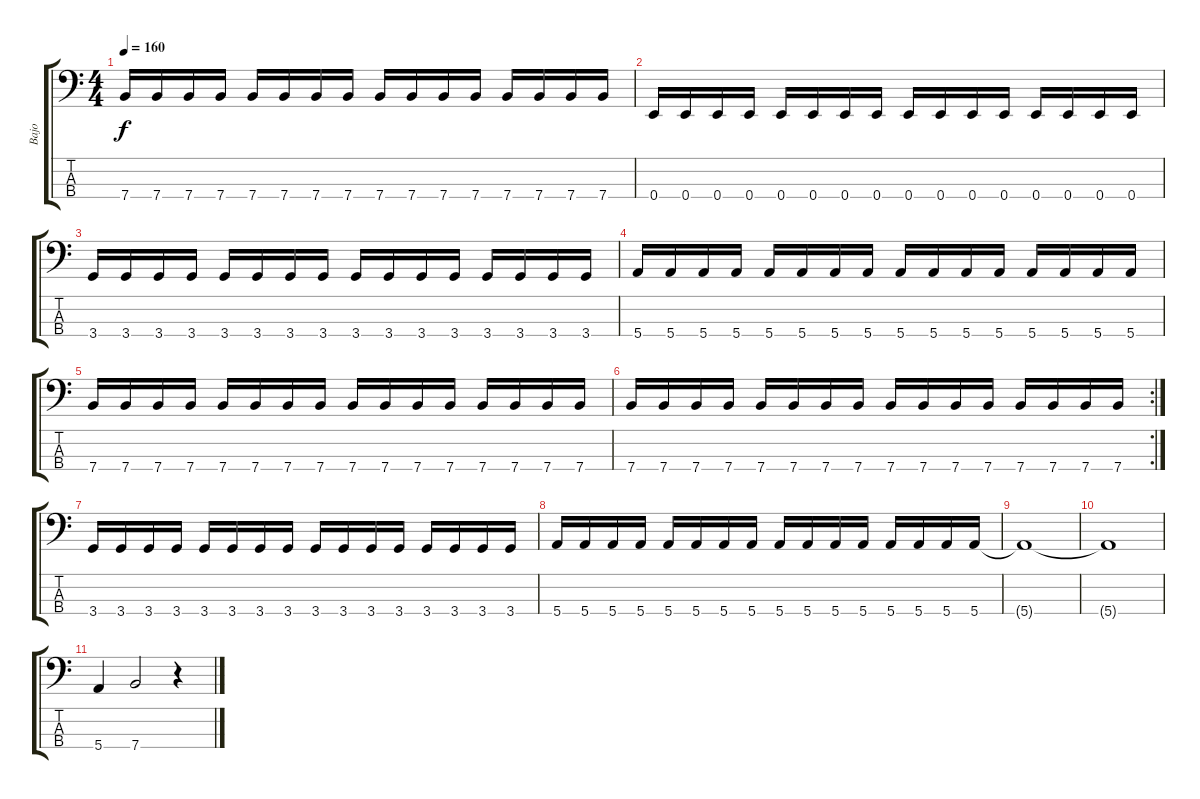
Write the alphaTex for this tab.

\track ("Bajo" "Bajo") {instrument electricbassfinger}
\staff {score tabs}
\tuning (G2 D2 A1 E1) {hide}
\ts (4 4)
\tempo 160
\clef f4
\ks c
7.4.16{dy f} 7.4.16 7.4.16 7.4.16 7.4.16 7.4.16 7.4.16 7.4.16 7.4.16 7.4.16 7.4.16 7.4.16 7.4.16 7.4.16 7.4.16 7.4.16 |
0.4.16 0.4.16 0.4.16 0.4.16 0.4.16 0.4.16 0.4.16 0.4.16 0.4.16 0.4.16 0.4.16 0.4.16 0.4.16 0.4.16 0.4.16 0.4.16 |
3.4.16 3.4.16 3.4.16 3.4.16 3.4.16 3.4.16 3.4.16 3.4.16 3.4.16 3.4.16 3.4.16 3.4.16 3.4.16 3.4.16 3.4.16 3.4.16 |
5.4.16 5.4.16 5.4.16 5.4.16 5.4.16 5.4.16 5.4.16 5.4.16 5.4.16 5.4.16 5.4.16 5.4.16 5.4.16 5.4.16 5.4.16 5.4.16 |
7.4.16 7.4.16 7.4.16 7.4.16 7.4.16 7.4.16 7.4.16 7.4.16 7.4.16 7.4.16 7.4.16 7.4.16 7.4.16 7.4.16 7.4.16 7.4.16 |
\rc 2
7.4.16 7.4.16 7.4.16 7.4.16 7.4.16 7.4.16 7.4.16 7.4.16 7.4.16 7.4.16 7.4.16 7.4.16 7.4.16 7.4.16 7.4.16 7.4.16 |
3.4.16 3.4.16 3.4.16 3.4.16 3.4.16 3.4.16 3.4.16 3.4.16 3.4.16 3.4.16 3.4.16 3.4.16 3.4.16 3.4.16 3.4.16 3.4.16 |
5.4.16 5.4.16 5.4.16 5.4.16 5.4.16 5.4.16 5.4.16 5.4.16 5.4.16 5.4.16 5.4.16 5.4.16 5.4.16 5.4.16 5.4.16 5.4.16 |
5.4{t}.1 |
5.4{t}.1 |
5.4.4 7.4.2 r.4
